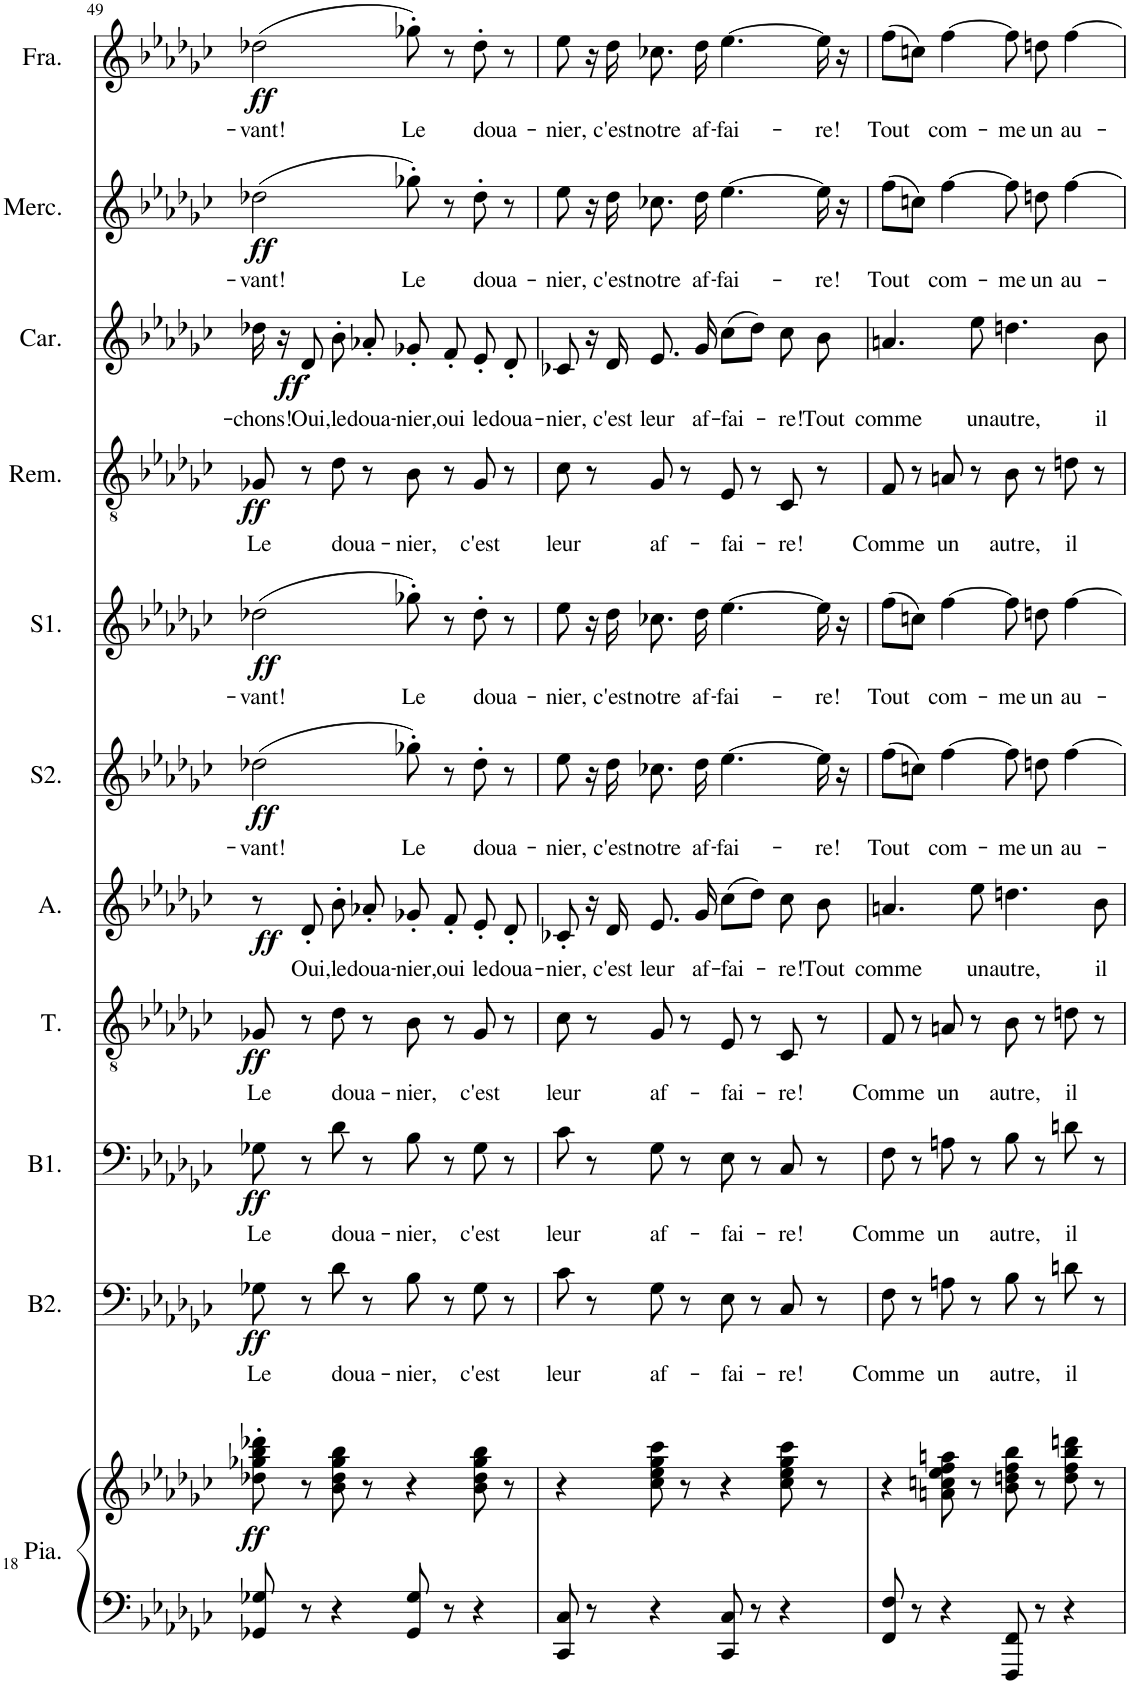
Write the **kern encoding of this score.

**kern	**kern	**dynam	**kern	**text	**dynam	**kern	**text	**dynam	**kern	**text	**dynam	**kern	**text	**dynam	**kern	**text	**dynam	**kern	**text	**dynam	**kern	**text	**dynam	**kern	**text	**dynam	**kern	**text	**dynam	**kern	**text	**dynam
*part11	*part11	*part11	*part10	*part10	*part10	*part9	*part9	*part9	*part8	*part8	*part8	*part7	*part7	*part7	*part6	*part6	*part6	*part5	*part5	*part5	*part4	*part4	*part4	*part3	*part3	*part3	*part2	*part2	*part2	*part1	*part1	*part1
*staff12	*staff11	*staff11/12	*staff10	*staff10	*staff10	*staff9	*staff9	*staff9	*staff8	*staff8	*staff8	*staff7	*staff7	*staff7	*staff6	*staff6	*staff6	*staff5	*staff5	*staff5	*staff4	*staff4	*staff4	*staff3	*staff3	*staff3	*staff2	*staff2	*staff2	*staff1	*staff1	*staff1
*I"Piano	*	*	*I"Basse 2	*	*	*I"Basse 1	*	*	*I"Ténor	*	*	*I"Alto	*	*	*I"Soprano 2	*	*	*I"Soprano 1	*	*	*I"Remendado	*	*	*I"Carmen	*	*	*I"Mercedes	*	*	*I"Fraquita	*	*
*I'Pia.	*	*	*I'B2.	*	*	*I'B1.	*	*	*I'T.	*	*	*I'A.	*	*	*I'S2.	*	*	*I'S1.	*	*	*I'Rem.	*	*	*I'Car.	*	*	*I'Merc.	*	*	*I'Fra.	*	*
!!LO:PB:g=z
*clefF4	*clefG2	*	*clefF4	*	*	*clefF4	*	*	*clefGv2	*	*	*clefG2	*	*	*clefG2	*	*	*clefG2	*	*	*clefGv2	*	*	*clefG2	*	*	*clefG2	*	*	*clefG2	*	*
*k[b-e-a-d-g-c-]	*k[b-e-a-d-g-c-]	*	*k[b-e-a-d-g-c-]	*	*	*k[b-e-a-d-g-c-]	*	*	*k[b-e-a-d-g-c-]	*	*	*k[b-e-a-d-g-c-]	*	*	*k[b-e-a-d-g-c-]	*	*	*k[b-e-a-d-g-c-]	*	*	*k[b-e-a-d-g-c-]	*	*	*k[b-e-a-d-g-c-]	*	*	*k[b-e-a-d-g-c-]	*	*	*k[b-e-a-d-g-c-]	*	*
*M4/4	*M4/4	*	*M4/4	*	*	*M4/4	*	*	*M4/4	*	*	*M4/4	*	*	*M4/4	*	*	*M4/4	*	*	*M4/4	*	*	*M4/4	*	*	*M4/4	*	*	*M4/4	*	*
=49	=49	=49	=49	=49	=49	=49	=49	=49	=49	=49	=49	=49	=49	=49	=49	=49	=49	=49	=49	=49	=49	=49	=49	=49	=49	=49	=49	=49	=49	=49	=49	=49
!	!	!LO:DY:b	!	!LO:LY:b	!LO:DY:b	!	!LO:LY:b	!LO:DY:b	!	!LO:LY:b	!LO:DY:b	!	!	!LO:DY:b	!	!LO:LY:b	!LO:DY:b	!	!LO:LY:b	!LO:DY:b	!	!LO:LY:b	!LO:DY:b	!	!LO:LY:b	!	!	!LO:LY:b	!LO:DY:b	!	!LO:LY:b	!LO:DY:b
8GG-X/ 8G-X/	8dd-X\' 8gg-X\' 8bb-\' 8ddd-X\'	ff	8G-X\	Le	ff	8G-X\	Le	ff	8G-X/	Le	ff	8r	.	ff	(2dd-X\	-vant!	ff	(2dd-X\	-vant!	ff	8G-X/	Le	ff	16dd-X\	-chons!	.	(2dd-X\	-vant!	ff	(2dd-X\	-vant!	ff
!	!	!	!	!	!	!	!	!	!	!	!	!	!	!	!	!	!	!	!	!	!	!	!	!	!	!LO:DY:b	!	!	!	!	!	!
.	.	.	.	.	.	.	.	.	.	.	.	.	.	.	.	.	.	.	.	.	.	.	.	16r	.	ff	.	.	.	.	.	.
!	!	!	!	!	!	!	!	!	!	!	!	!	!LO:LY:b	!	!	!	!	!	!	!	!	!	!	!	!LO:LY:b	!	!	!	!	!	!	!
8r	8r	.	8r	.	.	8r	.	.	8r	.	.	8d-'/	Oui,	.	.	.	.	.	.	.	8r	.	.	8d-'/	-Oui,	.	.	.	.	.	.	.
!	!	!	!	!LO:LY:b	!	!	!LO:LY:b	!	!	!LO:LY:b	!	!	!LO:LY:b	!	!	!	!	!	!	!	!	!LO:LY:b	!	!	!LO:LY:b	!	!	!	!	!	!	!
4r	8b-\ 8dd-\ 8gg-\ 8bb-\	.	8d-\	doua-	.	8d-\	doua-	.	8d-\	doua-	.	8b-'\	le	.	.	.	.	.	.	.	8d-\	doua-	.	8b-'\	le	.	.	.	.	.	.	.
!	!	!	!	!	!	!	!	!	!	!	!	!	!LO:LY:b	!	!	!	!	!	!	!	!	!	!	!	!LO:LY:b	!	!	!	!	!	!	!
.	8r	.	8r	.	.	8r	.	.	8r	.	.	8a-X'/	doua-	.	.	.	.	.	.	.	8r	.	.	8a-X'/	doua-	.	.	.	.	.	.	.
!	!	!	!	!LO:LY:b	!	!	!LO:LY:b	!	!	!LO:LY:b	!	!	!LO:LY:b	!	!	!LO:LY:b	!	!	!LO:LY:b	!	!	!LO:LY:b	!	!	!LO:LY:b	!	!	!LO:LY:b	!	!	!LO:LY:b	!
8GG-/ 8G-/	4r	.	8B-\	-nier,	.	8B-\	-nier,	.	8B-\	-nier,	.	8g-X'/	-nier,	.	8gg-X'\)	Le	.	8gg-X'\)	Le	.	8B-\	-nier,	.	8g-X'/	-nier,	.	8gg-X'\)	Le	.	8gg-X'\)	Le	.
!	!	!	!	!	!	!	!	!	!	!	!	!	!LO:LY:b	!	!	!	!	!	!	!	!	!	!	!	!LO:LY:b	!	!	!	!	!	!	!
8r	.	.	8r	.	.	8r	.	.	8r	.	.	8f'/	oui	.	8r	.	.	8r	.	.	8r	.	.	8f'/	oui	.	8r	.	.	8r	.	.
!	!	!	!	!LO:LY:b	!	!	!LO:LY:b	!	!	!LO:LY:b	!	!	!LO:LY:b	!	!	!LO:LY:b	!	!	!LO:LY:b	!	!	!LO:LY:b	!	!	!LO:LY:b	!	!	!LO:LY:b	!	!	!LO:LY:b	!
4r	8b-\ 8dd-\ 8gg-\ 8bb-\	.	8G-\	c'est	.	8G-\	c'est	.	8G-/	c'est	.	8e-'/	le	.	8dd-'\	doua-	.	8dd-'\	doua-	.	8G-/	c'est	.	8e-'/	le	.	8dd-'\	doua-	.	8dd-'\	doua-	.
!	!	!	!	!	!	!	!	!	!	!	!	!	!LO:LY:b	!	!	!	!	!	!	!	!	!	!	!	!LO:LY:b	!	!	!	!	!	!	!
.	8r	.	8r	.	.	8r	.	.	8r	.	.	8d-'/	doua-	.	8r	.	.	8r	.	.	8r	.	.	8d-'/	doua-	.	8r	.	.	8r	.	.
=50	=50	=50	=50	=50	=50	=50	=50	=50	=50	=50	=50	=50	=50	=50	=50	=50	=50	=50	=50	=50	=50	=50	=50	=50	=50	=50	=50	=50	=50	=50	=50	=50
!	!	!	!	!LO:LY:b	!	!	!LO:LY:b	!	!	!LO:LY:b	!	!	!LO:LY:b	!	!	!LO:LY:b	!	!	!LO:LY:b	!	!	!LO:LY:b	!	!	!LO:LY:b	!	!	!LO:LY:b	!	!	!LO:LY:b	!
8CC-/ 8C-/	4r	.	8c-\	leur	.	8c-\	leur	.	8c-\	leur	.	8c-X'/	-nier,	.	8ee-\	-nier,	.	8ee-\	-nier,	.	8c-\	leur	.	8c-X/	-nier,	.	8ee-\	-nier,	.	8ee-\	-nier,	.
8r	.	.	8r	.	.	8r	.	.	8r	.	.	16r	.	.	16r	.	.	16r	.	.	8r	.	.	16r	.	.	16r	.	.	16r	.	.
!	!	!	!	!	!	!	!	!	!	!	!	!	!LO:LY:b	!	!	!LO:LY:b	!	!	!LO:LY:b	!	!	!	!	!	!LO:LY:b	!	!	!LO:LY:b	!	!	!LO:LY:b	!
.	.	.	.	.	.	.	.	.	.	.	.	16d-/	c'est	.	16dd-\	c'est	.	16dd-\	c'est	.	.	.	.	16d-/	c'est	.	16dd-\	c'est	.	16dd-\	c'est	.
!	!	!	!	!LO:LY:b	!	!	!LO:LY:b	!	!	!LO:LY:b	!	!	!LO:LY:b	!	!	!LO:LY:b	!	!	!LO:LY:b	!	!	!LO:LY:b	!	!	!LO:LY:b	!	!	!LO:LY:b	!	!	!LO:LY:b	!
4r	8cc-\ 8ee-\ 8gg-\ 8ccc-\	.	8G-\	af-	.	8G-\	af-	.	8G-/	af-	.	8.e-/	leur	.	8.cc-X\	notre	.	8.cc-X\	notre	.	8G-/	af-	.	8.e-/	leur	.	8.cc-X\	notre	.	8.cc-X\	notre	.
.	8r	.	8r	.	.	8r	.	.	8r	.	.	.	.	.	.	.	.	.	.	.	8r	.	.	.	.	.	.	.	.	.	.	.
!	!	!	!	!	!	!	!	!	!	!	!	!	!LO:LY:b	!	!	!LO:LY:b	!	!	!LO:LY:b	!	!	!	!	!	!LO:LY:b	!	!	!LO:LY:b	!	!	!LO:LY:b	!
.	.	.	.	.	.	.	.	.	.	.	.	16g-/	af-	.	16dd-\	af-	.	16dd-\	af-	.	.	.	.	16g-/	af-	.	16dd-\	af-	.	16dd-\	af-	.
!	!	!	!	!LO:LY:b	!	!	!LO:LY:b	!	!	!LO:LY:b	!	!	!LO:LY:b	!	!	!LO:LY:b	!	!	!LO:LY:b	!	!	!LO:LY:b	!	!	!LO:LY:b	!	!	!LO:LY:b	!	!	!LO:LY:b	!
8CC-/ 8C-/	4r	.	8E-\	-fai-	.	8E-\	-fai-	.	8E-/	-fai-	.	(8cc-\L	-fai-	.	[4.ee-\	-fai-	.	[4.ee-\	-fai-	.	8E-/	-fai-	.	(8cc-\L	-fai-	.	[4.ee-\	-fai-	.	[4.ee-\	-fai-	.
8r	.	.	8r	.	.	8r	.	.	8r	.	.	8dd-\J)	.	.	.	.	.	.	.	.	8r	.	.	8dd-\J)	.	.	.	.	.	.	.	.
!	!	!	!	!LO:LY:b	!	!	!LO:LY:b	!	!	!LO:LY:b	!	!	!LO:LY:b	!	!	!	!	!	!	!	!	!LO:LY:b	!	!	!LO:LY:b	!	!	!	!	!	!	!
4r	8cc-\ 8ee-\ 8gg-\ 8ccc-\	.	8C-/	-re!	.	8C-/	-re!	.	8C-/	-re!	.	8cc-\	-re!	.	.	.	.	.	.	.	8C-/	-re!	.	8cc-\	-re!	.	.	.	.	.	.	.
!	!	!	!	!	!	!	!	!	!	!	!	!	!LO:LY:b	!	!	!LO:LY:b	!	!	!LO:LY:b	!	!	!	!	!	!LO:LY:b	!	!	!LO:LY:b	!	!	!LO:LY:b	!
.	8r	.	8r	.	.	8r	.	.	8r	.	.	8b-\	Tout	.	16ee-\]	-re!	.	16ee-\]	-re!	.	8r	.	.	8b-\	Tout	.	16ee-\]	-re!	.	16ee-\]	-re!	.
.	.	.	.	.	.	.	.	.	.	.	.	.	.	.	16r	.	.	16r	.	.	.	.	.	.	.	.	16r	.	.	16r	.	.
=51	=51	=51	=51	=51	=51	=51	=51	=51	=51	=51	=51	=51	=51	=51	=51	=51	=51	=51	=51	=51	=51	=51	=51	=51	=51	=51	=51	=51	=51	=51	=51	=51
!	!	!	!	!LO:LY:b	!	!	!LO:LY:b	!	!	!LO:LY:b	!	!	!LO:LY:b	!	!	!LO:LY:b	!	!	!LO:LY:b	!	!	!LO:LY:b	!	!	!LO:LY:b	!	!	!LO:LY:b	!	!	!LO:LY:b	!
8FF/ 8F/	4r	.	8F\	Comme	.	8F\	Comme	.	8F/	Comme	.	4.an/	comme	.	(8ff\L	Tout	.	(8ff\L	Tout	.	8F/	Comme	.	4.an/	comme	.	(8ff\L	Tout	.	(8ff\L	Tout	.
8r	.	.	8r	.	.	8r	.	.	8r	.	.	.	.	.	8ccn\J)	.	.	8ccn\J)	.	.	8r	.	.	.	.	.	8ccn\J)	.	.	8ccn\J)	.	.
!	!	!	!	!LO:LY:b	!	!	!LO:LY:b	!	!	!LO:LY:b	!	!	!	!	!	!LO:LY:b	!	!	!LO:LY:b	!	!	!LO:LY:b	!	!	!	!	!	!LO:LY:b	!	!	!LO:LY:b	!
4r	8an\ 8ccn\ 8ee-\ 8ff\ 8aan\	.	8An\	un	.	8An\	un	.	8An/	un	.	.	.	.	[4ff\	com-	.	[4ff\	com-	.	8An/	un	.	.	.	.	[4ff\	com-	.	[4ff\	com-	.
!	!	!	!	!	!	!	!	!	!	!	!	!	!LO:LY:b	!	!	!	!	!	!	!	!	!	!	!	!LO:LY:b	!	!	!	!	!	!	!
.	8r	.	8r	.	.	8r	.	.	8r	.	.	8ee-\	un	.	.	.	.	.	.	.	8r	.	.	8ee-\	un	.	.	.	.	.	.	.
!	!	!	!	!LO:LY:b	!	!	!LO:LY:b	!	!	!LO:LY:b	!	!	!LO:LY:b	!	!	!LO:LY:b	!	!	!LO:LY:b	!	!	!LO:LY:b	!	!	!LO:LY:b	!	!	!LO:LY:b	!	!	!LO:LY:b	!
8FFF/ 8FF/	8b-\ 8ddn\ 8ff\ 8bb-\	.	8B-\	autre,	.	8B-\	autre,	.	8B-\	autre,	.	4.ddn\	autre,	.	8ff\]	-me	.	8ff\]	-me	.	8B-\	autre,	.	4.ddn\	autre,	.	8ff\]	-me	.	8ff\]	-me	.
!	!	!	!	!	!	!	!	!	!	!	!	!	!	!	!	!LO:LY:b	!	!	!LO:LY:b	!	!	!	!	!	!	!	!	!LO:LY:b	!	!	!LO:LY:b	!
8r	8r	.	8r	.	.	8r	.	.	8r	.	.	.	.	.	8ddn\	un	.	8ddn\	un	.	8r	.	.	.	.	.	8ddn\	un	.	8ddn\	un	.
!	!	!	!	!LO:LY:b	!	!	!LO:LY:b	!	!	!LO:LY:b	!	!	!	!	!	!LO:LY:b	!	!	!LO:LY:b	!	!	!LO:LY:b	!	!	!	!	!	!LO:LY:b	!	!	!LO:LY:b	!
4r	8dd\ 8ff\ 8bb-\ 8dddn\	.	8dn\	il	.	8dn\	il	.	8dn\	il	.	.	.	.	[4ff\	au-	.	[4ff\	au-	.	8dn\	il	.	.	.	.	[4ff\	au-	.	[4ff\	au-	.
!	!	!	!	!	!	!	!	!	!	!	!	!	!LO:LY:b	!	!	!	!	!	!	!	!	!	!	!	!LO:LY:b	!	!	!	!	!	!	!
.	8r	.	8r	.	.	8r	.	.	8r	.	.	8b-\	il	.	.	.	.	.	.	.	8r	.	.	8b-\	il	.	.	.	.	.	.	.
=	=	=	=	=	=	=	=	=	=	=	=	=	=	=	=	=	=	=	=	=	=	=	=	=	=	=	=	=	=	=	=	=
*-	*-	*-	*-	*-	*-	*-	*-	*-	*-	*-	*-	*-	*-	*-	*-	*-	*-	*-	*-	*-	*-	*-	*-	*-	*-	*-	*-	*-	*-	*-	*-	*-
